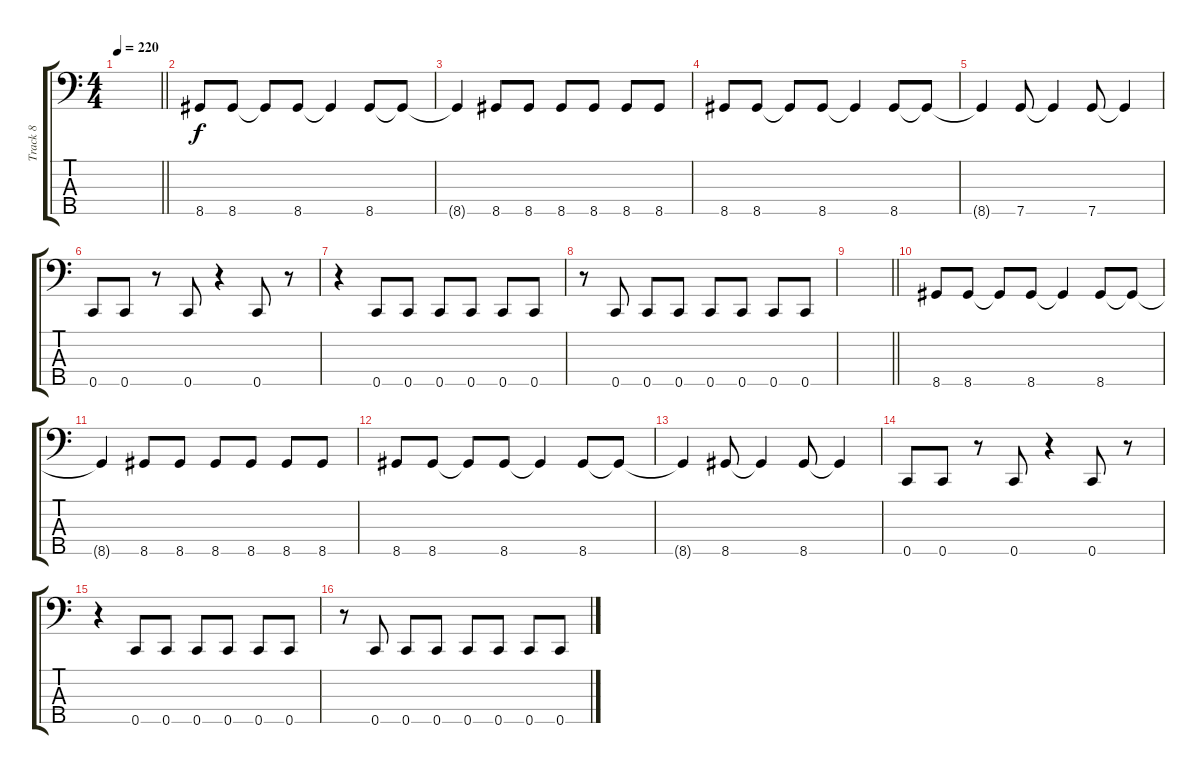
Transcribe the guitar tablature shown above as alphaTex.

\track ("Track 8" "Track 8") {instrument slapbass1}
\staff {score tabs}
\tuning (Bb2 F2 C2 G1 C1) {hide}
\ts (4 4)
\tempo 220
\clef f4
\barLineRight lightlight
\ks c
|
\section ("" "")
8.5.8 8.5.8 8.5{t}.8 8.5.8 8.5{t}.4 8.5.8 8.5{t}.8 |
8.5{t}.4 8.5.8 8.5.8 8.5.8 8.5.8 8.5.8 8.5.8 |
8.5.8 8.5.8 8.5{t}.8 8.5.8 8.5{t}.4 8.5.8 8.5{t}.8 |
8.5{t}.4 7.5.8 7.5{t}.4 7.5.8 7.5{t}.4 |
0.5.8 0.5.8 r.8 0.5.8 r.4 0.5.8 r.8 |
r.4 0.5.8 0.5.8 0.5.8 0.5.8 0.5.8 0.5.8 |
r.8 0.5.8 0.5.8 0.5.8 0.5.8 0.5.8 0.5.8 0.5.8 |
\barLineRight lightlight
|
\section ("" "")
8.5.8 8.5.8 8.5{t}.8 8.5.8 8.5{t}.4 8.5.8 8.5{t}.8 |
8.5{t}.4 8.5.8 8.5.8 8.5.8 8.5.8 8.5.8 8.5.8 |
8.5.8 8.5.8 8.5{t}.8 8.5.8 8.5{t}.4 8.5.8 8.5{t}.8 |
8.5{t}.4 8.5.8 8.5{t}.4 8.5.8 8.5{t}.4 |
0.5.8 0.5.8 r.8 0.5.8 r.4 0.5.8 r.8 |
r.4 0.5.8 0.5.8 0.5.8 0.5.8 0.5.8 0.5.8 |
r.8 0.5.8 0.5.8 0.5.8 0.5.8 0.5.8 0.5.8 0.5.8
